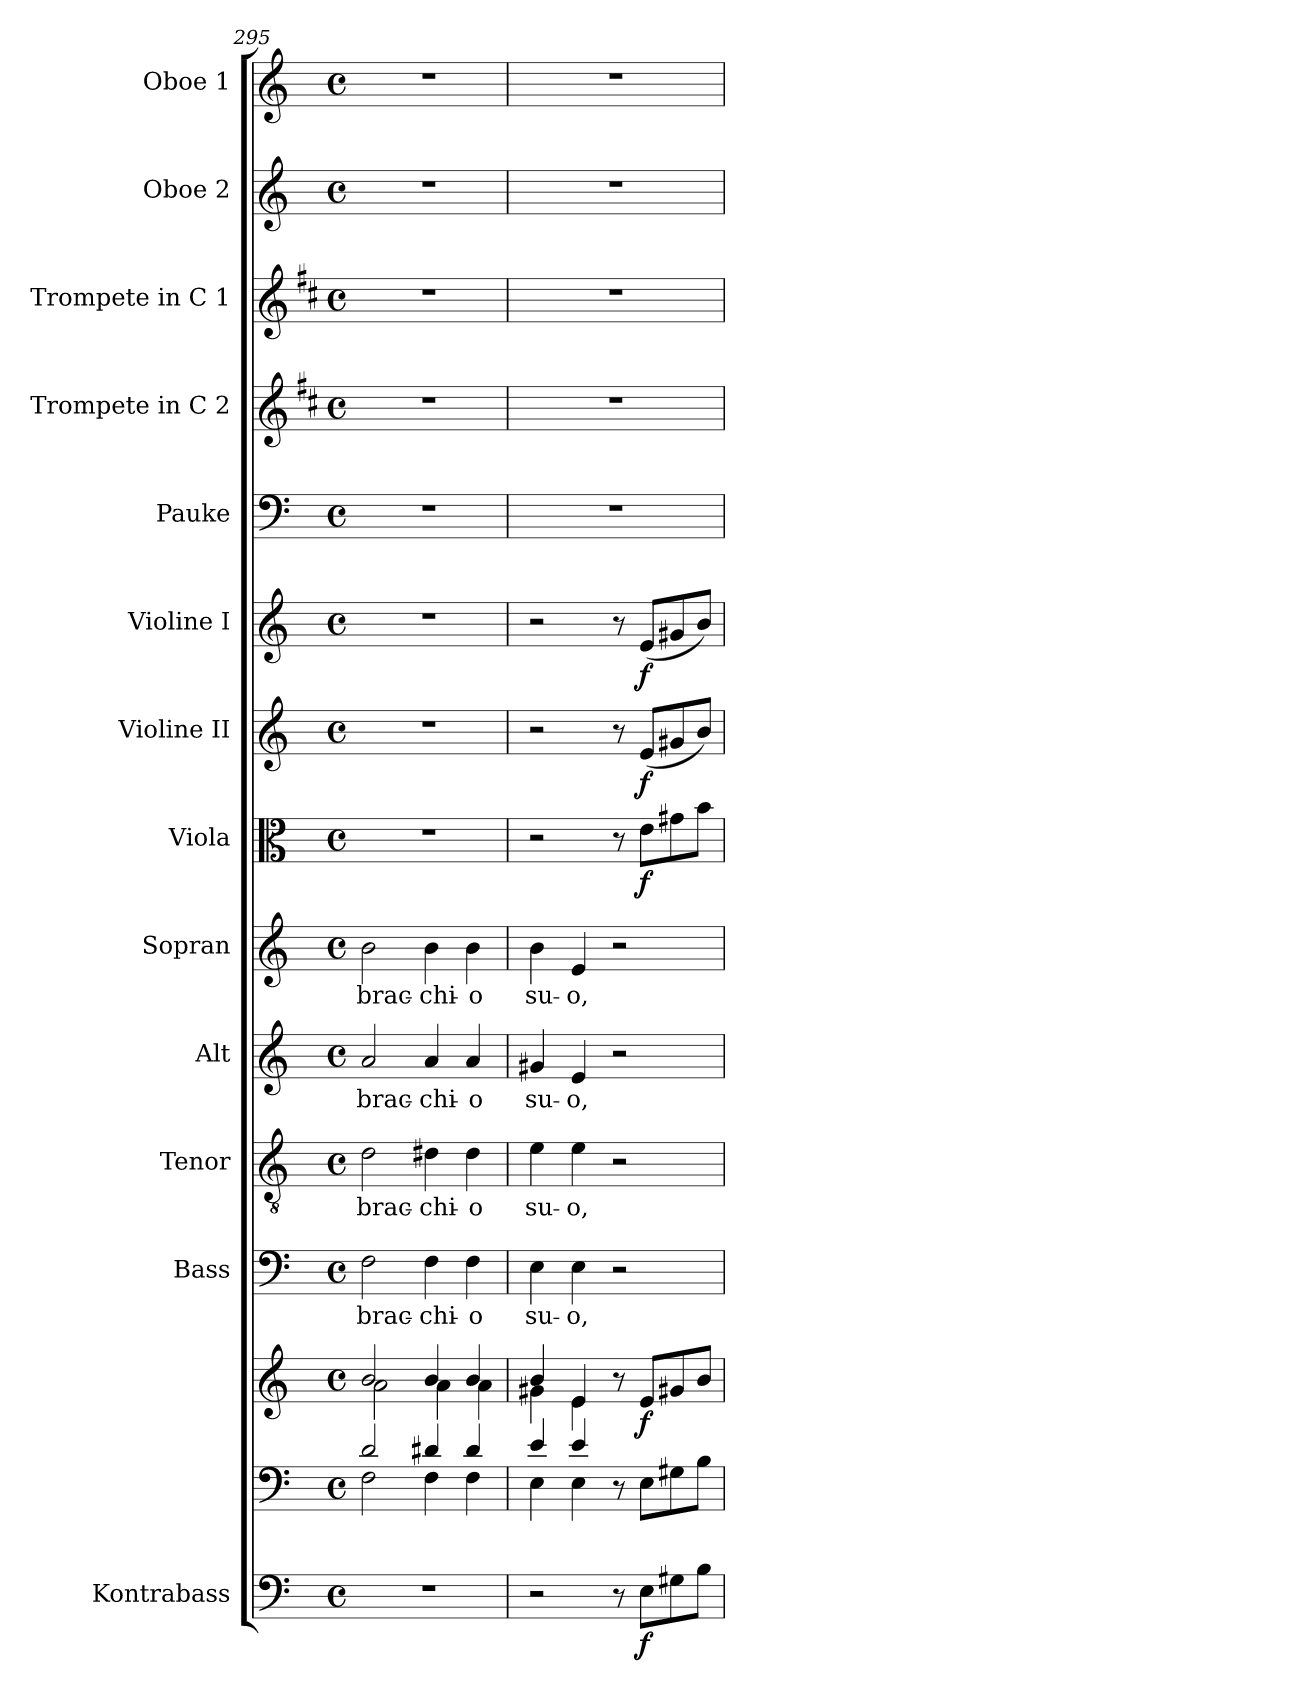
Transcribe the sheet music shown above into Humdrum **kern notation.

**kern	**dynam	**kern	**kern	**dynam	**kern	**text	**kern	**text	**kern	**text	**kern	**text	**kern	**dynam	**kern	**dynam	**kern	**dynam	**kern	**kern	**kern	**kern	**kern
*part14	*part14	*part13	*part13	*part13	*part12	*part12	*part11	*part11	*part10	*part10	*part9	*part9	*part8	*part8	*part7	*part7	*part6	*part6	*part5	*part4	*part3	*part2	*part1
*staff15	*staff15	*staff14	*staff13	*staff13/14	*staff12	*staff12	*staff11	*staff11	*staff10	*staff10	*staff9	*staff9	*staff8	*staff8	*staff7	*staff7	*staff6	*staff6	*staff5	*staff4	*staff3	*staff2	*staff1
*I"Kontrabass	*	*	*	*	*I"Bass	*	*I"Tenor	*	*I"Alt	*	*I"Sopran	*	*I"Viola	*	*I"Violine II	*	*I"Violine I	*	*I"Pauke	*I"Trompete in C 2	*I"Trompete in C 1	*I"Oboe 2	*I"Oboe 1
*I'Kb.	*	*	*	*	*I'B	*	*I'T	*	*I'A	*	*I'S	*	*I'Vla.	*	*I'Vl. II	*	*I'Vl. I	*	*I'Pk.	*	*	*I'Ob. 2	*I'Ob. 1
*clefF4	*	*clefF4	*clefG2	*	*clefF4	*	*clefGv2	*	*clefG2	*	*clefG2	*	*clefC3	*	*clefG2	*	*clefG2	*	*clefF4	*clefG2	*clefG2	*clefG2	*clefG2
*ITrd7c12	*	*	*	*	*	*	*	*	*	*	*	*	*	*	*	*	*	*	*	*ITrd1c2	*ITrd1c2	*	*
*k[]	*	*k[]	*k[]	*	*k[]	*	*k[]	*	*k[]	*	*k[]	*	*k[]	*	*k[]	*	*k[]	*	*k[]	*k[]	*k[]	*k[]	*k[]
*C:	*	*C:	*C:	*	*C:	*	*C:	*	*C:	*	*C:	*	*C:	*	*C:	*	*C:	*	*C:	*C:	*C:	*C:	*C:
*M4/4	*	*M4/4	*M4/4	*	*M4/4	*	*M4/4	*	*M4/4	*	*M4/4	*	*M4/4	*	*M4/4	*	*M4/4	*	*M4/4	*M4/4	*M4/4	*M4/4	*M4/4
*met(c)	*	*met(c)	*met(c)	*	*met(c)	*	*met(c)	*	*met(c)	*	*met(c)	*	*met(c)	*	*met(c)	*	*met(c)	*	*met(c)	*met(c)	*met(c)	*met(c)	*met(c)
=295	=295	=295	=295	=295	=295	=295	=295	=295	=295	=295	=295	=295	=295	=295	=295	=295	=295	=295	=295	=295	=295	=295	=295
*	*	*^	*^	*	*	*	*	*	*	*	*	*	*	*	*	*	*	*	*	*	*	*	*
!	!	!	!	!	!	!	!	!LO:LY:b	!	!LO:LY:b	!	!LO:LY:b	!	!LO:LY:b	!	!	!	!	!	!	!	!	!	!	!
1r	.	2d/	2F\	2b/	2a\	.	2F\	brac-	2d\	brac-	2a/	brac-	2b\	brac-	1r	.	1r	.	1r	.	1r	1r	1r	1r	1r
!	!	!	!	!	!	!	!	!LO:LY:b	!	!LO:LY:b	!	!LO:LY:b	!	!LO:LY:b	!	!	!	!	!	!	!	!	!	!	!
.	.	4d#X/	4F\	4b/	4a\	.	4F\	-chi-	4d#X\	-chi-	4a/	-chi-	4b\	-chi-	.	.	.	.	.	.	.	.	.	.	.
!	!	!	!	!	!	!	!	!LO:LY:b	!	!LO:LY:b	!	!LO:LY:b	!	!LO:LY:b	!	!	!	!	!	!	!	!	!	!	!
.	.	4d#/	4F\	4b/	4a\	.	4F\	-o	4d#\	-o	4a/	-o	4b\	-o	.	.	.	.	.	.	.	.	.	.	.
=296	=296	=296	=296	=296	=296	=296	=296	=296	=296	=296	=296	=296	=296	=296	=296	=296	=296	=296	=296	=296	=296	=296	=296	=296	=296
!	!	!	!	!	!	!	!	!LO:LY:b	!	!LO:LY:b	!	!LO:LY:b	!	!LO:LY:b	!	!	!	!	!	!	!	!	!	!	!
2r	.	4e/	4E\	4b/	4g#X\	.	4E\	su-	4e\	su-	4g#X/	su-	4b\	su-	2r	.	2r	.	2r	.	1r	1r	1r	1r	1r
!	!	!	!	!	!	!	!	!LO:LY:b	!	!LO:LY:b	!	!LO:LY:b	!	!LO:LY:b	!	!	!	!	!	!	!	!	!	!	!
.	.	4e/	4E\	4e/	4e\	.	4E\	-o,	4e\	-o,	4e/	-o,	4e/	-o,	.	.	.	.	.	.	.	.	.	.	.
8r	.	2ryy	8r	8r	2ryy	.	2r	.	2r	.	2r	.	2r	.	8r	.	8r	.	8r	.	.	.	.	.	.
!	!LO:DY:b	!	!	!	!	!LO:DY:b	!	!	!	!	!	!	!	!	!	!LO:DY:b	!	!LO:DY:b	!	!LO:DY:b	!	!	!	!	!
8EE\L	f	.	8E\L	8e/L	.	f	.	.	.	.	.	.	.	.	8e\L	f	(<8e/L	f	(<8e/L	f	.	.	.	.	.
8GG#X\	.	.	8G#X\	8g#X/	.	.	.	.	.	.	.	.	.	.	8g#X\	.	8g#X/	.	8g#X/	.	.	.	.	.	.
8BB\J	.	.	8B\J	8b/J	.	.	.	.	.	.	.	.	.	.	8b\J	.	8b/J)	.	8b/J)	.	.	.	.	.	.
*	*	*v	*v	*	*	*	*	*	*	*	*	*	*	*	*	*	*	*	*	*	*	*	*	*	*
*	*	*	*v	*v	*	*	*	*	*	*	*	*	*	*	*	*	*	*	*	*	*	*	*	*
=	=	=	=	=	=	=	=	=	=	=	=	=	=	=	=	=	=	=	=	=	=	=	=
*-	*-	*-	*-	*-	*-	*-	*-	*-	*-	*-	*-	*-	*-	*-	*-	*-	*-	*-	*-	*-	*-	*-	*-
